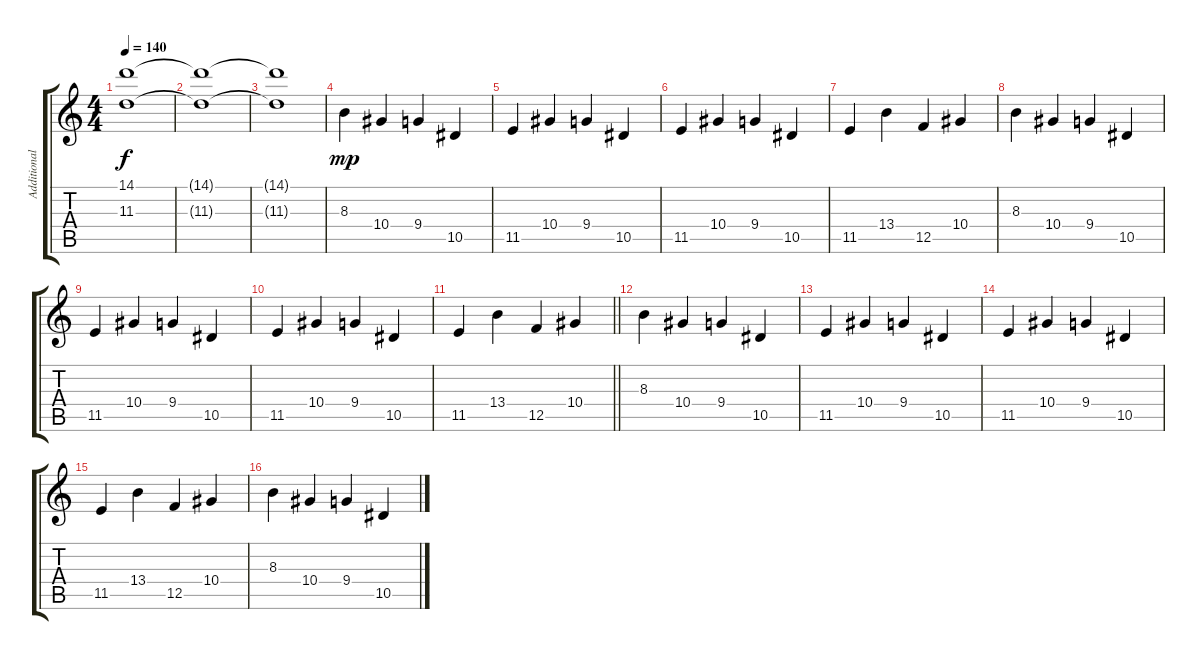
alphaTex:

\track ("Additional guitar 2/strings" "Additional") {instrument overdrivenguitar}
\staff {score tabs}
\tuning (C4 G3 Eb3 Bb2 F2 C2) {hide}
\ts (4 4)
\tempo 140
\clef g2
\ks c
(14.1 11.3).1{dy f} |
(14.1{t} 11.3{t}).1 |
(14.1{t} 11.3{t}).1 |
8.3.4{dy mp instrument overdrivenguitar} 10.4.4 9.4.4 10.5.4 |
11.5.4 10.4.4 9.4.4 10.5.4 |
11.5.4 10.4.4 9.4.4 10.5.4 |
11.5.4 13.4.4 12.5.4 10.4.4 |
8.3.4{instrument overdrivenguitar} 10.4.4 9.4.4 10.5.4 |
11.5.4 10.4.4 9.4.4 10.5.4 |
11.5.4 10.4.4 9.4.4 10.5.4 |
\barLineRight lightlight
11.5.4 13.4.4 12.5.4 10.4.4 |
8.3.4 10.4.4 9.4.4 10.5.4 |
11.5.4 10.4.4 9.4.4 10.5.4 |
11.5.4 10.4.4 9.4.4 10.5.4 |
11.5.4 13.4.4 12.5.4 10.4.4 |
8.3.4 10.4.4 9.4.4 10.5.4
